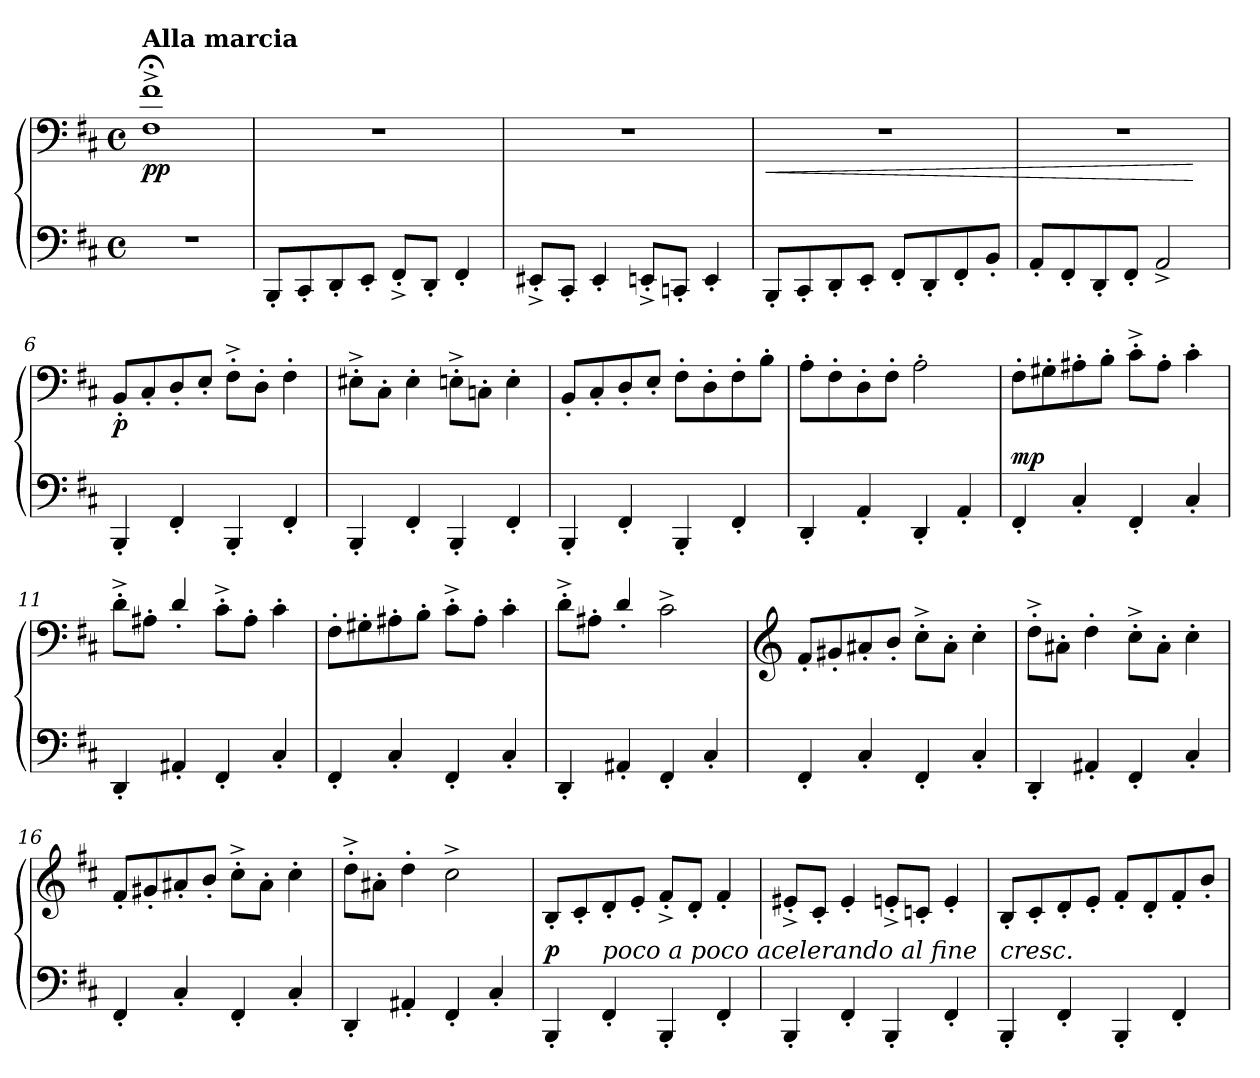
**kern	**kern	**dynam
*part1	*part1	*part1
*staff2	*staff1	*staff1/2
*clefF4	*clefF4	*
*k[f#c#]	*k[f#c#]	*
*D:	*D:	*
*M4/4	*M4/4	*
*met(c)	*met(c)	*
=1	=1	=1
!	!LO:TX:a:B:t=Alla marcia	!
!	!	!LO:DY:b
1r	1F#;<^ 1f#;<^	pp
=2	=2	=2
8BBB'/L	1r	.
8CC#'/	.	.
8DD'/	.	.
8EE'/J	.	.
8FF#^'/L	.	.
8DD'/J	.	.
4FF#'/	.	.
=3	=3	=3
8EE#X^'/L	1r	.
8CC#'/J	.	.
4EE#'/	.	.
8EEn^'/L	.	.
8CCn'/J	.	.
4EE'/	.	.
=4	=4	=4
!	!	!LO:HP:b
8BBB'/L	1r	<
8CC#'/	.	.
8DD'/	.	.
8EE'/J	.	.
8FF#'/L	.	.
8DD'/	.	.
8FF#'/	.	.
8BB'/J	.	.
=5	=5	=5
8AA'/L	1r	.
8FF#'/	.	.
8DD'/	.	.
8FF#'/J	.	.
2AA^/	.	.
.	.	[
!!LO:LB:g=z
=6	=6	=6
!	!	!LO:DY:b
4BBB'/	8BB'/L	p
.	8C#'/	.
4FF#'/	8D'/	.
.	8E'/J	.
4BBB'/	8F#^'\L	.
.	8D'\J	.
4FF#'/	4F#'\	.
=7	=7	=7
4BBB'/	8E#X^'\L	.
.	8C#'\J	.
4FF#'/	4E#'\	.
4BBB'/	8En^'\L	.
.	8Cn'\J	.
4FF#'/	4E'\	.
=8	=8	=8
4BBB'/	8BB'/L	.
.	8C#'/	.
4FF#'/	8D'/	.
.	8E'/J	.
4BBB'/	8F#'\L	.
.	8D'\	.
4FF#'/	8F#'\	.
.	8B'\J	.
=9	=9	=9
4DD'/	8A'\L	.
.	8F#'\	.
4AA'/	8D'\	.
.	8F#'\J	.
4DD'/	2A'\	.
4AA'/	.	.
=10	=10	=10
!	!	!LO:DY:a=2
4FF#'/	8F#'\L	mp
.	8G#X'\	.
4C#'/	8A#X'\	.
.	8B'\J	.
4FF#'/	8c#^'\L	.
.	8A#'\J	.
4C#'/	4c#'\	.
!!LO:LB:g=z
=11	=11	=11
4DD'/	8d^'\L	.
.	8A#X'\J	.
4AA#X'/	4d'/	.
4FF#'/	8c#^'\L	.
.	8A#'\J	.
4C#'/	4c#'\	.
=12	=12	=12
4FF#'/	8F#'\L	.
.	8G#X'\	.
4C#'/	8A#X'\	.
.	8B'\J	.
4FF#'/	8c#^'\L	.
.	8A#'\J	.
4C#'/	4c#'\	.
=13	=13	=13
4DD'/	8d^'\L	.
.	8A#X'\J	.
4AA#X'/	4d'/	.
4FF#'/	2c#^\	.
4C#'/	.	.
=14	=14	=14
*	*clefG2	*
4FF#'/	8f#'/L	.
.	8g#X'/	.
4C#'/	8a#X'/	.
.	8b'/J	.
4FF#'/	8cc#^'\L	.
.	8a#'\J	.
4C#'/	4cc#'\	.
=15	=15	=15
4DD'/	8dd^'\L	.
.	8a#X'\J	.
4AA#X'/	4dd'\	.
4FF#'/	8cc#^'\L	.
.	8a#'\J	.
4C#'/	4cc#'\	.
!!LO:LB:g=z
=16	=16	=16
4FF#'/	8f#'/L	.
.	8g#X'/	.
4C#'/	8a#X'/	.
.	8b'/J	.
4FF#'/	8cc#^'\L	.
.	8a#'\J	.
4C#'/	4cc#'\	.
=17	=17	=17
4DD'/	8dd^'\L	.
.	8a#X'\J	.
4AA#X'/	4dd'\	.
4FF#'/	2cc#^\	.
4C#'/	.	.
=18	=18	=18
!	!	!LO:DY:a=2
4BBB'/	8B'/L	p
.	8c#'/	.
!LO:TX:a:i:t=poco a poco acelerando al fine	!	!
4FF#'/	8d'/	.
.	8e'/J	.
4BBB'/	8f#^'/L	.
.	8d'/J	.
4FF#'/	4f#'/	.
=19	=19	=19
4BBB'/	8e#X^'/L	.
.	8c#'/J	.
4FF#'/	4e#'/	.
4BBB'/	8en^'/L	.
.	8cn'/J	.
4FF#'/	4e'/	.
=20	=20	=20
!LO:TX:a:i:t=cresc.	!	!
4BBB'/	8B'/L	.
.	8c#'/	.
4FF#'/	8d'/	.
.	8e'/J	.
4BBB'/	8f#'/L	.
.	8d'/	.
4FF#'/	8f#'/	.
.	8b'/J	.
=	=	=
*-	*-	*-
